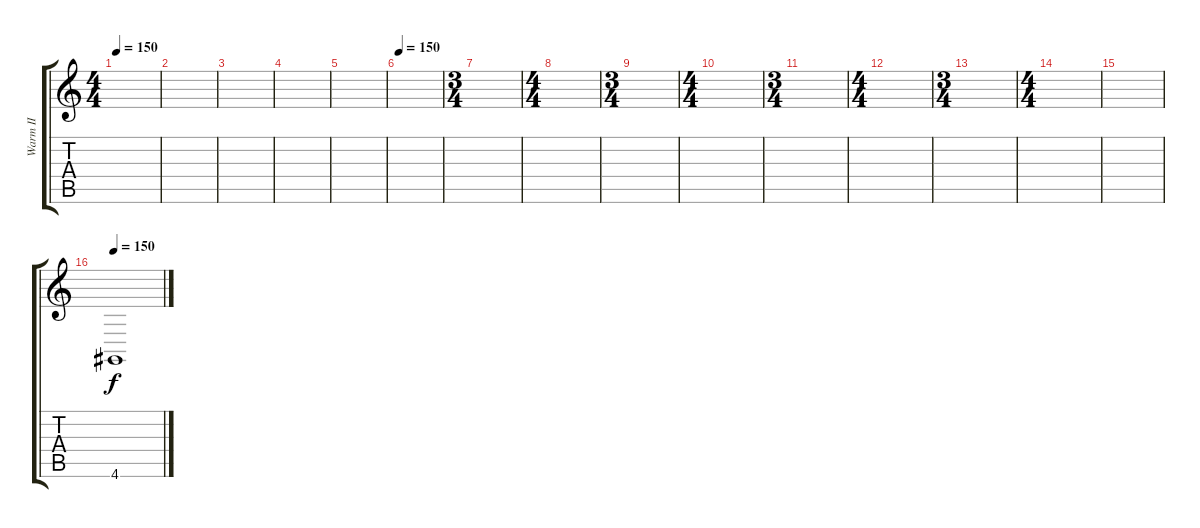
\track ("Warm II" "Warm II") {instrument pad2warm}
\staff {score tabs}
\tuning (E4 B3 G3 D3 A2 E2) {hide}
\ts (4 4)
\tempo 150
\clef g2
\ks c
|
|
|
|
|
\tempo 150
|
\ts (3 4)
|
\ts (4 4)
|
\ts (3 4)
|
\ts (4 4)
|
\ts (3 4)
|
\ts (4 4)
|
\ts (3 4)
|
\ts (4 4)
|
|
\tempo 150
4.6.1
